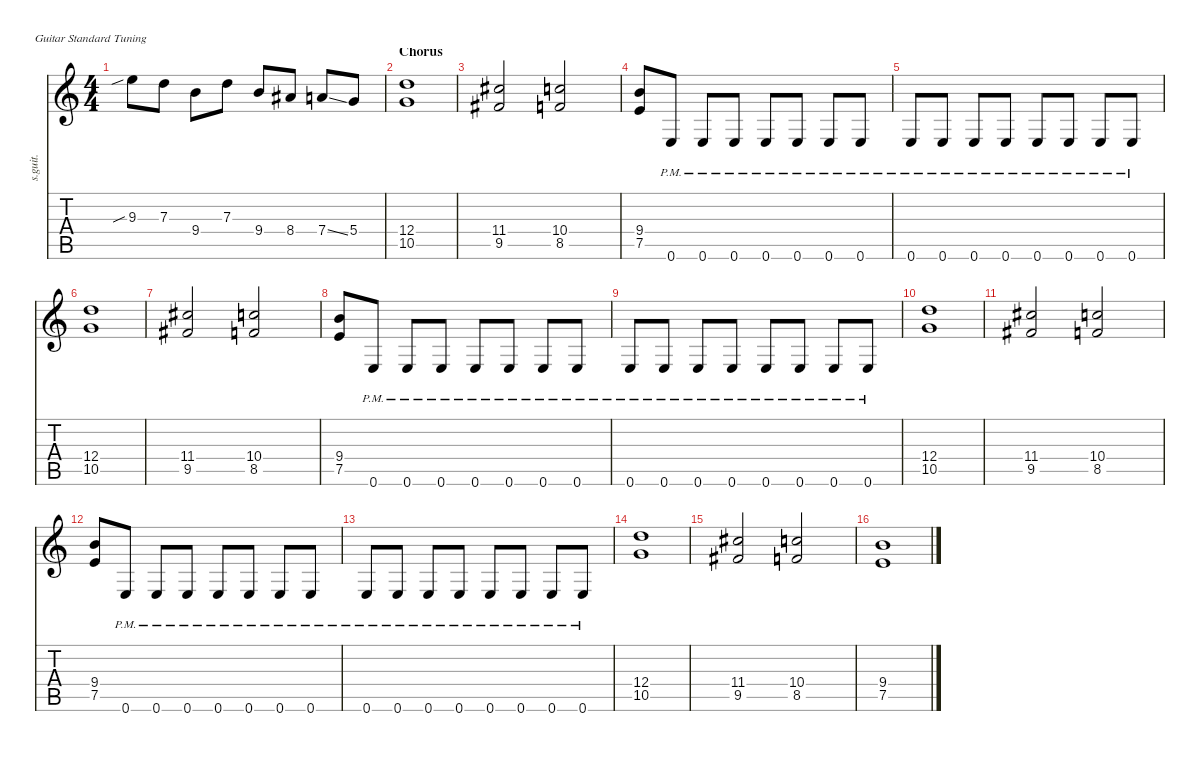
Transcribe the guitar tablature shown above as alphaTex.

\defaultSystemsLayout 4
\hideDynamics
\bracketExtendMode nobrackets
\track ("James Hetfield - Rhythm Guitar" "s.guit.") {instrument distortionguitar}
\staff {score tabs}
\tuning (E4 B3 G3 D3 A2 E2)
\ts (4 4)
\tempo (140 hide)
\clef g2
\ks c
9.3{sib}.8{lyrics (0 "") lyrics (1 "") lyrics (2 "") lyrics (3 "") lyrics (4 "") dy f} 7.3.8{lyrics (0 "") lyrics (1 "") lyrics (2 "") lyrics (3 "") lyrics (4 "")} 9.4.8{lyrics (0 "") lyrics (1 "") lyrics (2 "") lyrics (3 "") lyrics (4 "")} 7.3.8{lyrics (0 "") lyrics (1 "") lyrics (2 "") lyrics (3 "") lyrics (4 "")} 9.4.8{lyrics (0 "") lyrics (1 "") lyrics (2 "") lyrics (3 "") lyrics (4 "")} 8.4{acc #}.8{lyrics (0 "") lyrics (1 "") lyrics (2 "") lyrics (3 "") lyrics (4 "")} 7.4{ss}.8{lyrics (0 "") lyrics (1 "") lyrics (2 "") lyrics (3 "") lyrics (4 "")} 5.4.8{lyrics (0 "") lyrics (1 "") lyrics (2 "") lyrics (3 "") lyrics (4 "")} |
\section ("" "Chorus")
(12.4 10.5).1{lyrics (0 "") lyrics (1 "") lyrics (2 "") lyrics (3 "") lyrics (4 "")} |
(11.4{acc #} 9.5{acc #}).2{lyrics (0 "") lyrics (1 "") lyrics (2 "") lyrics (3 "") lyrics (4 "")} (10.4 8.5).2{lyrics (0 "") lyrics (1 "") lyrics (2 "") lyrics (3 "") lyrics (4 "")} |
(9.4 7.5).8{lyrics (0 "") lyrics (1 "") lyrics (2 "") lyrics (3 "") lyrics (4 "")} 0.6{pm}.8{lyrics (0 "") lyrics (1 "") lyrics (2 "") lyrics (3 "") lyrics (4 "")} 0.6{pm}.8{lyrics (0 "") lyrics (1 "") lyrics (2 "") lyrics (3 "") lyrics (4 "")} 0.6{pm}.8{lyrics (0 "") lyrics (1 "") lyrics (2 "") lyrics (3 "") lyrics (4 "")} 0.6{pm}.8{lyrics (0 "") lyrics (1 "") lyrics (2 "") lyrics (3 "") lyrics (4 "")} 0.6{pm}.8{lyrics (0 "") lyrics (1 "") lyrics (2 "") lyrics (3 "") lyrics (4 "")} 0.6{pm}.8{lyrics (0 "") lyrics (1 "") lyrics (2 "") lyrics (3 "") lyrics (4 "")} 0.6{pm}.8{lyrics (0 "") lyrics (1 "") lyrics (2 "") lyrics (3 "") lyrics (4 "")} |
0.6{pm}.8{lyrics (0 "") lyrics (1 "") lyrics (2 "") lyrics (3 "") lyrics (4 "")} 0.6{pm}.8{lyrics (0 "") lyrics (1 "") lyrics (2 "") lyrics (3 "") lyrics (4 "")} 0.6{pm}.8{lyrics (0 "") lyrics (1 "") lyrics (2 "") lyrics (3 "") lyrics (4 "")} 0.6{pm}.8{lyrics (0 "") lyrics (1 "") lyrics (2 "") lyrics (3 "") lyrics (4 "")} 0.6{pm}.8{lyrics (0 "") lyrics (1 "") lyrics (2 "") lyrics (3 "") lyrics (4 "")} 0.6{pm}.8{lyrics (0 "") lyrics (1 "") lyrics (2 "") lyrics (3 "") lyrics (4 "")} 0.6{pm}.8{lyrics (0 "") lyrics (1 "") lyrics (2 "") lyrics (3 "") lyrics (4 "")} 0.6{pm}.8{lyrics (0 "") lyrics (1 "") lyrics (2 "") lyrics (3 "") lyrics (4 "")} |
(12.4 10.5).1{lyrics (0 "") lyrics (1 "") lyrics (2 "") lyrics (3 "") lyrics (4 "")} |
(11.4{acc #} 9.5{acc #}).2{lyrics (0 "") lyrics (1 "") lyrics (2 "") lyrics (3 "") lyrics (4 "")} (10.4 8.5).2{lyrics (0 "") lyrics (1 "") lyrics (2 "") lyrics (3 "") lyrics (4 "")} |
(9.4 7.5).8{lyrics (0 "") lyrics (1 "") lyrics (2 "") lyrics (3 "") lyrics (4 "")} 0.6{pm}.8{lyrics (0 "") lyrics (1 "") lyrics (2 "") lyrics (3 "") lyrics (4 "")} 0.6{pm}.8{lyrics (0 "") lyrics (1 "") lyrics (2 "") lyrics (3 "") lyrics (4 "")} 0.6{pm}.8{lyrics (0 "") lyrics (1 "") lyrics (2 "") lyrics (3 "") lyrics (4 "")} 0.6{pm}.8{lyrics (0 "") lyrics (1 "") lyrics (2 "") lyrics (3 "") lyrics (4 "")} 0.6{pm}.8{lyrics (0 "") lyrics (1 "") lyrics (2 "") lyrics (3 "") lyrics (4 "")} 0.6{pm}.8{lyrics (0 "") lyrics (1 "") lyrics (2 "") lyrics (3 "") lyrics (4 "")} 0.6{pm}.8{lyrics (0 "") lyrics (1 "") lyrics (2 "") lyrics (3 "") lyrics (4 "")} |
0.6{pm}.8{lyrics (0 "") lyrics (1 "") lyrics (2 "") lyrics (3 "") lyrics (4 "")} 0.6{pm}.8{lyrics (0 "") lyrics (1 "") lyrics (2 "") lyrics (3 "") lyrics (4 "")} 0.6{pm}.8{lyrics (0 "") lyrics (1 "") lyrics (2 "") lyrics (3 "") lyrics (4 "")} 0.6{pm}.8{lyrics (0 "") lyrics (1 "") lyrics (2 "") lyrics (3 "") lyrics (4 "")} 0.6{pm}.8{lyrics (0 "") lyrics (1 "") lyrics (2 "") lyrics (3 "") lyrics (4 "")} 0.6{pm}.8{lyrics (0 "") lyrics (1 "") lyrics (2 "") lyrics (3 "") lyrics (4 "")} 0.6{pm}.8{lyrics (0 "") lyrics (1 "") lyrics (2 "") lyrics (3 "") lyrics (4 "")} 0.6{pm}.8{lyrics (0 "") lyrics (1 "") lyrics (2 "") lyrics (3 "") lyrics (4 "")} |
(12.4 10.5).1{lyrics (0 "") lyrics (1 "") lyrics (2 "") lyrics (3 "") lyrics (4 "")} |
(11.4{acc #} 9.5{acc #}).2{lyrics (0 "") lyrics (1 "") lyrics (2 "") lyrics (3 "") lyrics (4 "")} (10.4 8.5).2{lyrics (0 "") lyrics (1 "") lyrics (2 "") lyrics (3 "") lyrics (4 "")} |
(9.4 7.5).8{lyrics (0 "") lyrics (1 "") lyrics (2 "") lyrics (3 "") lyrics (4 "")} 0.6{pm}.8{lyrics (0 "") lyrics (1 "") lyrics (2 "") lyrics (3 "") lyrics (4 "")} 0.6{pm}.8{lyrics (0 "") lyrics (1 "") lyrics (2 "") lyrics (3 "") lyrics (4 "")} 0.6{pm}.8{lyrics (0 "") lyrics (1 "") lyrics (2 "") lyrics (3 "") lyrics (4 "")} 0.6{pm}.8{lyrics (0 "") lyrics (1 "") lyrics (2 "") lyrics (3 "") lyrics (4 "")} 0.6{pm}.8{lyrics (0 "") lyrics (1 "") lyrics (2 "") lyrics (3 "") lyrics (4 "")} 0.6{pm}.8{lyrics (0 "") lyrics (1 "") lyrics (2 "") lyrics (3 "") lyrics (4 "")} 0.6{pm}.8{lyrics (0 "") lyrics (1 "") lyrics (2 "") lyrics (3 "") lyrics (4 "")} |
0.6{pm}.8{lyrics (0 "") lyrics (1 "") lyrics (2 "") lyrics (3 "") lyrics (4 "")} 0.6{pm}.8{lyrics (0 "") lyrics (1 "") lyrics (2 "") lyrics (3 "") lyrics (4 "")} 0.6{pm}.8{lyrics (0 "") lyrics (1 "") lyrics (2 "") lyrics (3 "") lyrics (4 "")} 0.6{pm}.8{lyrics (0 "") lyrics (1 "") lyrics (2 "") lyrics (3 "") lyrics (4 "")} 0.6{pm}.8{lyrics (0 "") lyrics (1 "") lyrics (2 "") lyrics (3 "") lyrics (4 "")} 0.6{pm}.8{lyrics (0 "") lyrics (1 "") lyrics (2 "") lyrics (3 "") lyrics (4 "")} 0.6{pm}.8{lyrics (0 "") lyrics (1 "") lyrics (2 "") lyrics (3 "") lyrics (4 "")} 0.6{pm}.8{lyrics (0 "") lyrics (1 "") lyrics (2 "") lyrics (3 "") lyrics (4 "")} |
(12.4 10.5).1{lyrics (0 "") lyrics (1 "") lyrics (2 "") lyrics (3 "") lyrics (4 "")} |
(11.4{acc #} 9.5{acc #}).2{lyrics (0 "") lyrics (1 "") lyrics (2 "") lyrics (3 "") lyrics (4 "")} (10.4 8.5).2{lyrics (0 "") lyrics (1 "") lyrics (2 "") lyrics (3 "") lyrics (4 "")} |
\tempo (208 hide)
(9.4 7.5).1{lyrics (0 "") lyrics (1 "") lyrics (2 "") lyrics (3 "") lyrics (4 "")}
